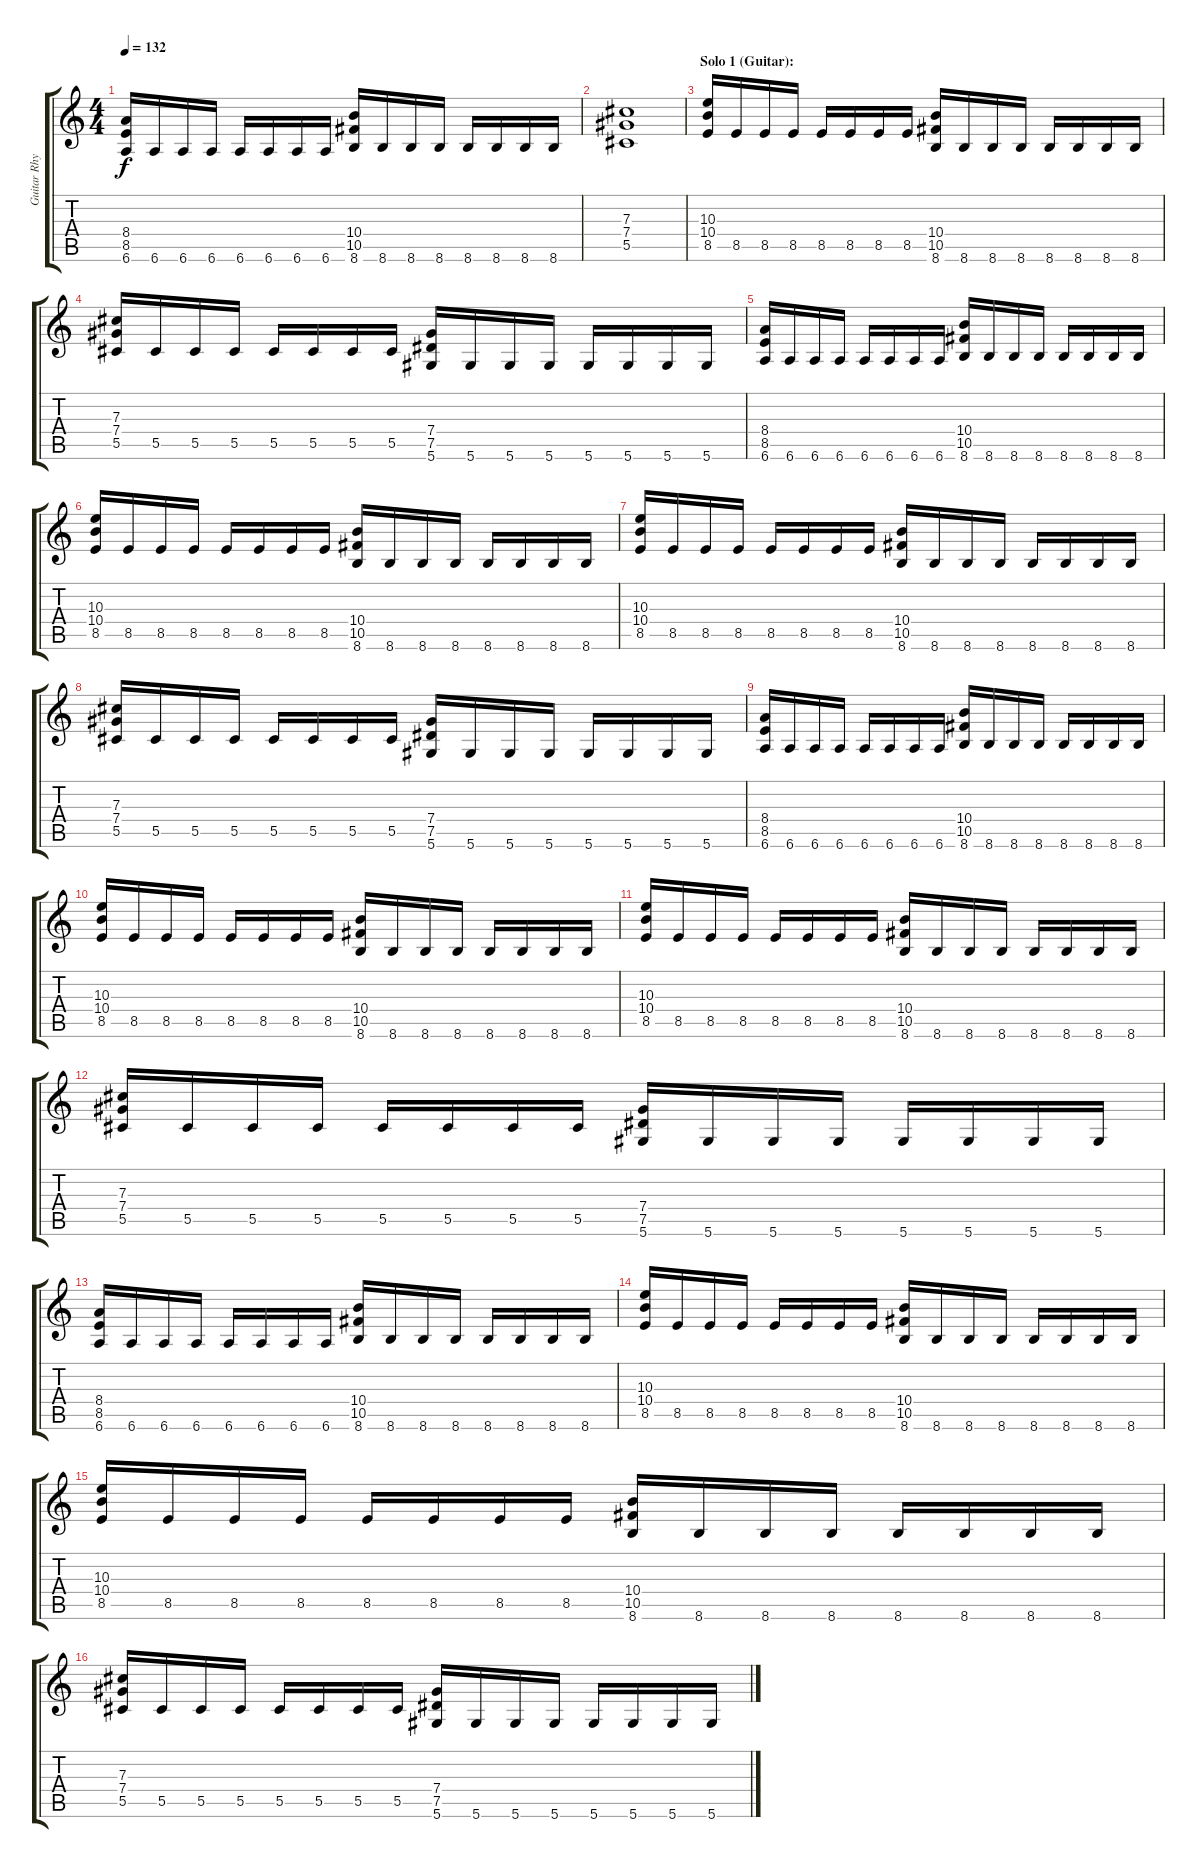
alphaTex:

\track ("Guitar Rhythm" "Guitar Rhy") {instrument distortionguitar}
\staff {score tabs}
\tuning (Eb4 Bb3 Gb3 Db3 Ab2 Eb2) {hide}
\ts (4 4)
\tempo 132
\clef g2
\ks c
(8.4 8.5 6.6).16{dy f} 6.6.16 6.6.16 6.6.16 6.6.16 6.6.16 6.6.16 6.6.16 (10.4 10.5 8.6).16 8.6.16 8.6.16 8.6.16 8.6.16 8.6.16 8.6.16 8.6.16 |
(7.3 7.4 5.5).1 |
\section ("" "Solo 1 (Guitar):")
(10.3 10.4 8.5).16 8.5.16 8.5.16 8.5.16 8.5.16 8.5.16 8.5.16 8.5.16 (10.4 10.5 8.6).16 8.6.16 8.6.16 8.6.16 8.6.16 8.6.16 8.6.16 8.6.16 |
(7.3 7.4 5.5).16 5.5.16 5.5.16 5.5.16 5.5.16 5.5.16 5.5.16 5.5.16 (7.4 7.5 5.6).16 5.6.16 5.6.16 5.6.16 5.6.16 5.6.16 5.6.16 5.6.16 |
(8.4 8.5 6.6).16 6.6.16 6.6.16 6.6.16 6.6.16 6.6.16 6.6.16 6.6.16 (10.4 10.5 8.6).16 8.6.16 8.6.16 8.6.16 8.6.16 8.6.16 8.6.16 8.6.16 |
(10.3 10.4 8.5).16 8.5.16 8.5.16 8.5.16 8.5.16 8.5.16 8.5.16 8.5.16 (10.4 10.5 8.6).16 8.6.16 8.6.16 8.6.16 8.6.16 8.6.16 8.6.16 8.6.16 |
(10.3 10.4 8.5).16 8.5.16 8.5.16 8.5.16 8.5.16 8.5.16 8.5.16 8.5.16 (10.4 10.5 8.6).16 8.6.16 8.6.16 8.6.16 8.6.16 8.6.16 8.6.16 8.6.16 |
(7.3 7.4 5.5).16 5.5.16 5.5.16 5.5.16 5.5.16 5.5.16 5.5.16 5.5.16 (7.4 7.5 5.6).16 5.6.16 5.6.16 5.6.16 5.6.16 5.6.16 5.6.16 5.6.16 |
(8.4 8.5 6.6).16 6.6.16 6.6.16 6.6.16 6.6.16 6.6.16 6.6.16 6.6.16 (10.4 10.5 8.6).16 8.6.16 8.6.16 8.6.16 8.6.16 8.6.16 8.6.16 8.6.16 |
(10.3 10.4 8.5).16 8.5.16 8.5.16 8.5.16 8.5.16 8.5.16 8.5.16 8.5.16 (10.4 10.5 8.6).16 8.6.16 8.6.16 8.6.16 8.6.16 8.6.16 8.6.16 8.6.16 |
(10.3 10.4 8.5).16 8.5.16 8.5.16 8.5.16 8.5.16 8.5.16 8.5.16 8.5.16 (10.4 10.5 8.6).16 8.6.16 8.6.16 8.6.16 8.6.16 8.6.16 8.6.16 8.6.16 |
(7.3 7.4 5.5).16 5.5.16 5.5.16 5.5.16 5.5.16 5.5.16 5.5.16 5.5.16 (7.4 7.5 5.6).16 5.6.16 5.6.16 5.6.16 5.6.16 5.6.16 5.6.16 5.6.16 |
(8.4 8.5 6.6).16 6.6.16 6.6.16 6.6.16 6.6.16 6.6.16 6.6.16 6.6.16 (10.4 10.5 8.6).16 8.6.16 8.6.16 8.6.16 8.6.16 8.6.16 8.6.16 8.6.16 |
(10.3 10.4 8.5).16 8.5.16 8.5.16 8.5.16 8.5.16 8.5.16 8.5.16 8.5.16 (10.4 10.5 8.6).16 8.6.16 8.6.16 8.6.16 8.6.16 8.6.16 8.6.16 8.6.16 |
(10.3 10.4 8.5).16 8.5.16 8.5.16 8.5.16 8.5.16 8.5.16 8.5.16 8.5.16 (10.4 10.5 8.6).16 8.6.16 8.6.16 8.6.16 8.6.16 8.6.16 8.6.16 8.6.16 |
(7.3 7.4 5.5).16 5.5.16 5.5.16 5.5.16 5.5.16 5.5.16 5.5.16 5.5.16 (7.4 7.5 5.6).16 5.6.16 5.6.16 5.6.16 5.6.16 5.6.16 5.6.16 5.6.16
